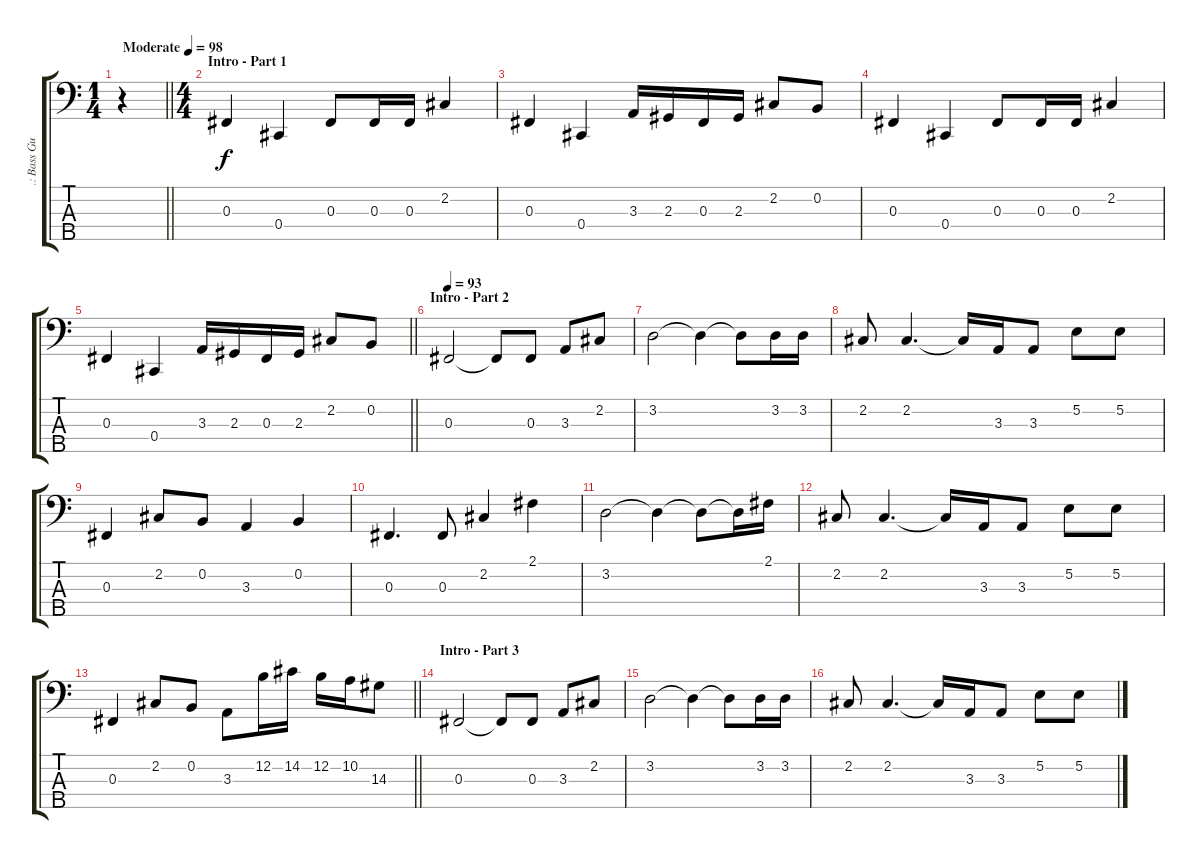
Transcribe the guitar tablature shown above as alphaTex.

\track (".: Bass Guitar :." ".: Bass Gu") {instrument electricbassfinger}
\staff {score tabs}
\tuning (E2 B1 Gb1 Db1 Ab0) {hide}
\ts (1 4)
\tempo (98 "Moderate")
\clef f4
\barLineRight lightlight
\ks c
r.4{dy f instrument electricbassfinger} |
\ts (4 4)
\section ("" "Intro - Part 1")
0.3.4 0.4.4 0.3.8 0.3.16 0.3.16 2.2.4 |
0.3.4 0.4.4 3.3.16 2.3.16 0.3.16 2.3.16 2.2.8 0.2.8 |
0.3.4 0.4.4 0.3.8 0.3.16 0.3.16 2.2.4 |
\barLineRight lightlight
0.3.4 0.4.4 3.3.16 2.3.16 0.3.16 2.3.16 2.2.8 0.2.8 |
\section ("" "Intro - Part 2")
\tempo 93
0.3.2 0.3{t}.8 0.3.8 3.3.8 2.2.8 |
3.2.2 3.2{t}.4 3.2{t}.8 3.2.16 3.2.16 |
2.2.8 2.2.4{d} 2.2{t}.16 3.3.16 3.3.8 5.2.8 5.2.8 |
0.3.4 2.2.8 0.2.8 3.3.4 0.2.4 |
0.3.4{d} 0.3.8 2.2.4 2.1.4 |
3.2.2 3.2{t}.4 3.2{t}.8 3.2{t}.16 2.1.16 |
2.2.8 2.2.4{d} 2.2{t}.16 3.3.16 3.3.8 5.2.8 5.2.8 |
\barLineRight lightlight
0.3.4 2.2.8 0.2.8 3.3.8 12.2.16 14.2.16 12.2.16 10.2.16 14.3.8 |
\section ("" "Intro - Part 3")
0.3.2 0.3{t}.8 0.3.8 3.3.8 2.2.8 |
3.2.2 3.2{t}.4 3.2{t}.8 3.2.16 3.2.16 |
2.2.8 2.2.4{d} 2.2{t}.16 3.3.16 3.3.8 5.2.8 5.2.8
